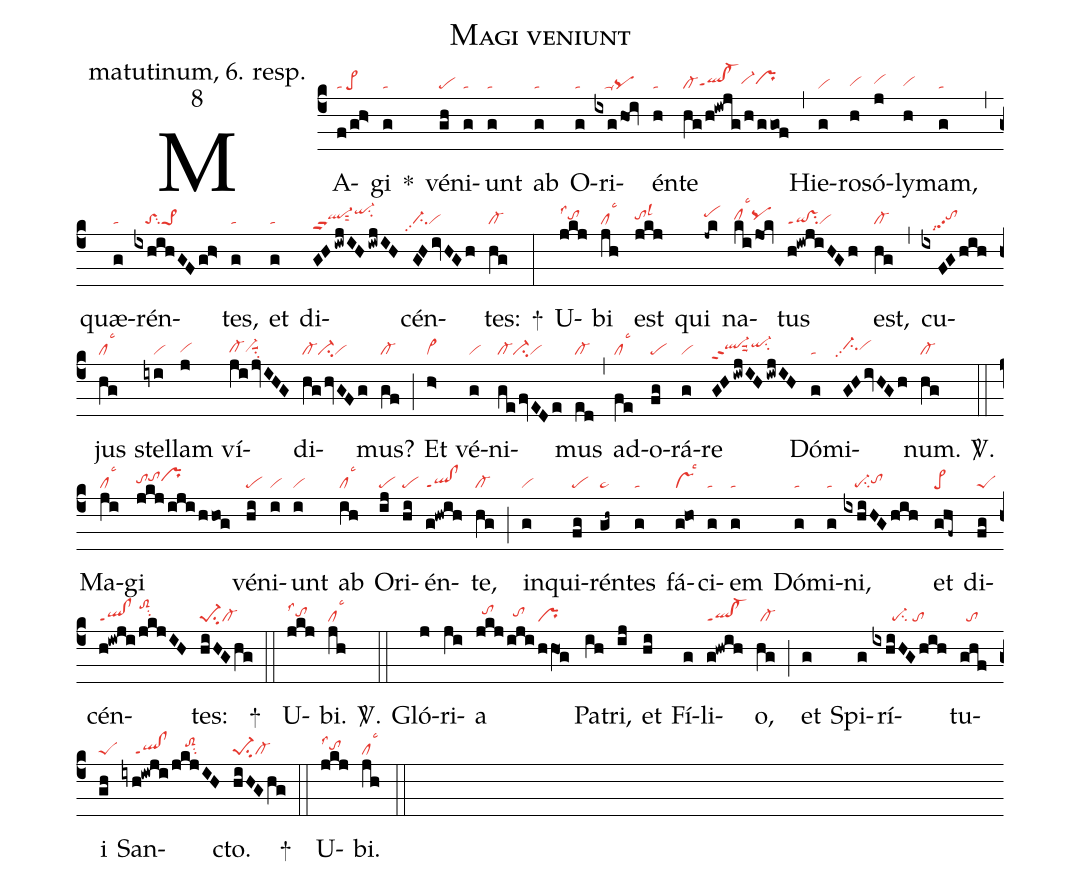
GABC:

name: Magi veniunt;
office-part: matutinum, 6. resp.;
mode: 8;
nabc-lines: 1;
%%
(c4)
MA(f/g!h>|ta/pe>)gi(g|ta) *()
vé(gh|pe)ni(g|ta)unt(g|ta) ab(g|ta) O(g|ta)ri(ixg/hOi|///ta-pq)én(h|ta)te(hg/h!iwjg/h/g/gof|cl-qlhg!cl-hgppt1vi-hhprhh) (,)
Hie(g|vi)ro(h|vihg)só(j|vihh)ly(h|vihg)mam,(g|ta) (,)
quæ(g|ta)rén(ixhihGFgh>|///toSsu2pe>1)tes,(g|ta) et(g|ta) di(GH/iwjIH/iwjIH|ql-hhppu2sut2qi-hjsu2)cén(GHivHGh|ci-pp2vi)tes:(hg|cl-) +(:)
U(jkj|tohhlss1)bi(jh|cllsc3) est(jkj|tohhlsl3) qui(-jk|pehi) na(ki/jOk|clhhlsc3pqhh)tus(h!iwjiHGh|qi!vsppt1su2vi) est,(hg|cl-) (,)
cu(ixFGhih|///tohhpp2lsi7)jus(hg|cllsc3) stel(iyi|///vi)lam(j|vihg) ví(ji/jvIHG|cl-hgvi-hgsuu1su2)di(hg/hvGFg|cl-ci-vi)mus?(gf|cl-) (;)
Et(h>|vi>) vé(g|vi)ni(ge/fvEDe|cl-ci-vi)mus(ed|cl-) (,)
ad(fe|cllsc3)o(fg|pe)rá(g|vi)re(GH/iwjIH/iwjIH|ql-hhppt2suu2qi-hisu2) Dó(g|ta)mi(GHivHGh|ci-hhpp2vihh)num.(hg|cl-) <sp>V/</sp>.(::)
Ma(ji|cllsc3)gi(jkj/iji/hhog|tohhtohiprhi) vé(hi|pe)ni(i|vi)unt(i|vi) ab(ih|cllsc3) O(ij|pe)ri(hi|pe)én(g!hwih|ql!clppt1)te,(hg|cl-) (;)
in(g|vi)qui(fg|pe)rén(gh~|ta>)tes(g|ta) fá(g!ho|vslsc3)ci(g|ta)em(g|ta) Dó(g|ta)mi(g|ta)ni,(ixhiHGhih|///pe-su2tohh) et(ghf~|pe>) di(fg|peS)cén(h!iwji/jkjIH|ql!clppt1/toS2hksu2)tes:(hiHGhg|pe-1su2cl-) +(::)
U(jkj|tohhlss1)bi.(jh|cllsc3) <sp>V/</sp>.(::)
Gló(j)ri(ji)a(jkj|//tohi|/iji|//tohh|/hhO1g|pr) Pa(ih)tri,(ij) et(hi) Fí(g)li(g!hwih|ql!cl-ppt1)o,(hg|/cl-) (;)
et(g) Spi(g)rí(ixhiHGhih|//////pe-su2/to)tu(ghf|//to)i(gh|peS) San(iyh!iwji|////ql!clppt1|/jkjIH|////toS2hisu2)cto.(hiHGhg|pe-1su2cl-) +(::)
U(jkj|tohhlss1)bi.(jh|cllsc3) (::)
